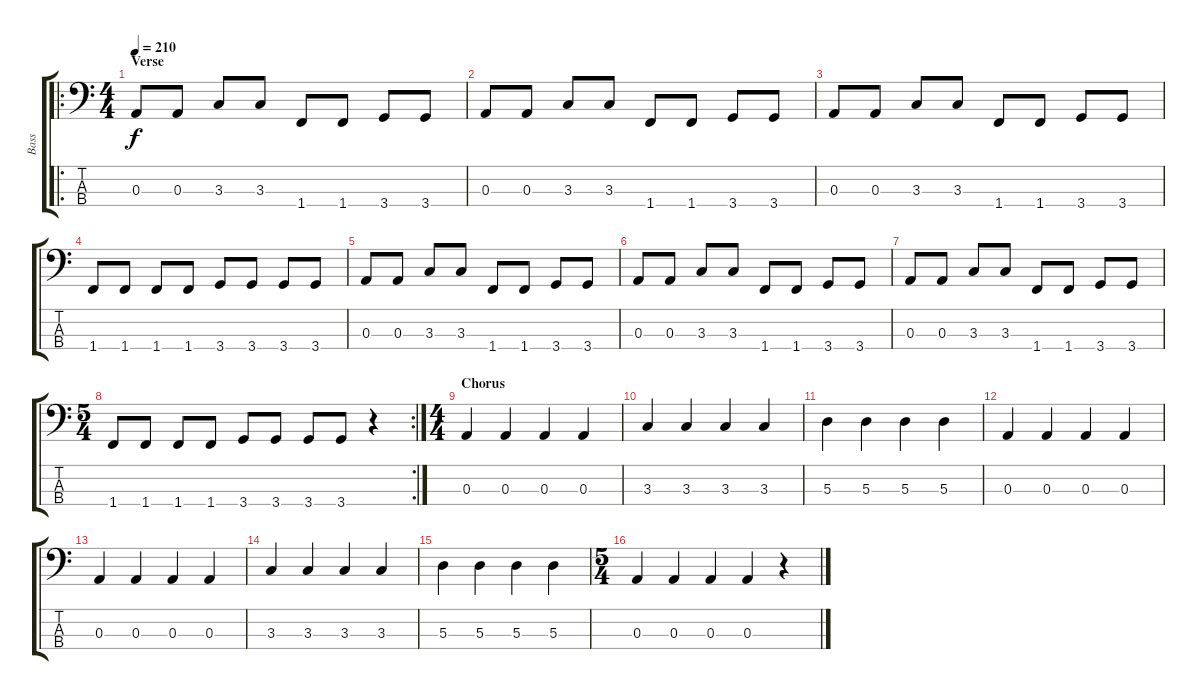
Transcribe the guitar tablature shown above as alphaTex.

\track ("Bass" "Bass") {instrument electricbassfinger}
\staff {score tabs}
\tuning (G2 D2 A1 E1) {hide}
\ro
\ts (4 4)
\section ("" "Verse")
\tempo 210
\clef f4
\ks c
0.3.8{dy f} 0.3.8 3.3.8 3.3.8 1.4.8 1.4.8 3.4.8 3.4.8 |
0.3.8 0.3.8 3.3.8 3.3.8 1.4.8 1.4.8 3.4.8 3.4.8 |
0.3.8 0.3.8 3.3.8 3.3.8 1.4.8 1.4.8 3.4.8 3.4.8 |
1.4.8 1.4.8 1.4.8 1.4.8 3.4.8 3.4.8 3.4.8 3.4.8 |
0.3.8 0.3.8 3.3.8 3.3.8 1.4.8 1.4.8 3.4.8 3.4.8 |
0.3.8 0.3.8 3.3.8 3.3.8 1.4.8 1.4.8 3.4.8 3.4.8 |
0.3.8 0.3.8 3.3.8 3.3.8 1.4.8 1.4.8 3.4.8 3.4.8 |
\rc 2
\ts (5 4)
1.4.8 1.4.8 1.4.8 1.4.8 3.4.8 3.4.8 3.4.8 3.4.8 r.4 |
\ts (4 4)
\section ("" "Chorus")
0.3.4 0.3.4 0.3.4 0.3.4 |
3.3.4 3.3.4 3.3.4 3.3.4 |
5.3.4 5.3.4 5.3.4 5.3.4 |
0.3.4 0.3.4 0.3.4 0.3.4 |
0.3.4 0.3.4 0.3.4 0.3.4 |
3.3.4 3.3.4 3.3.4 3.3.4 |
5.3.4 5.3.4 5.3.4 5.3.4 |
\ts (5 4)
0.3.4 0.3.4 0.3.4 0.3.4 r.4
